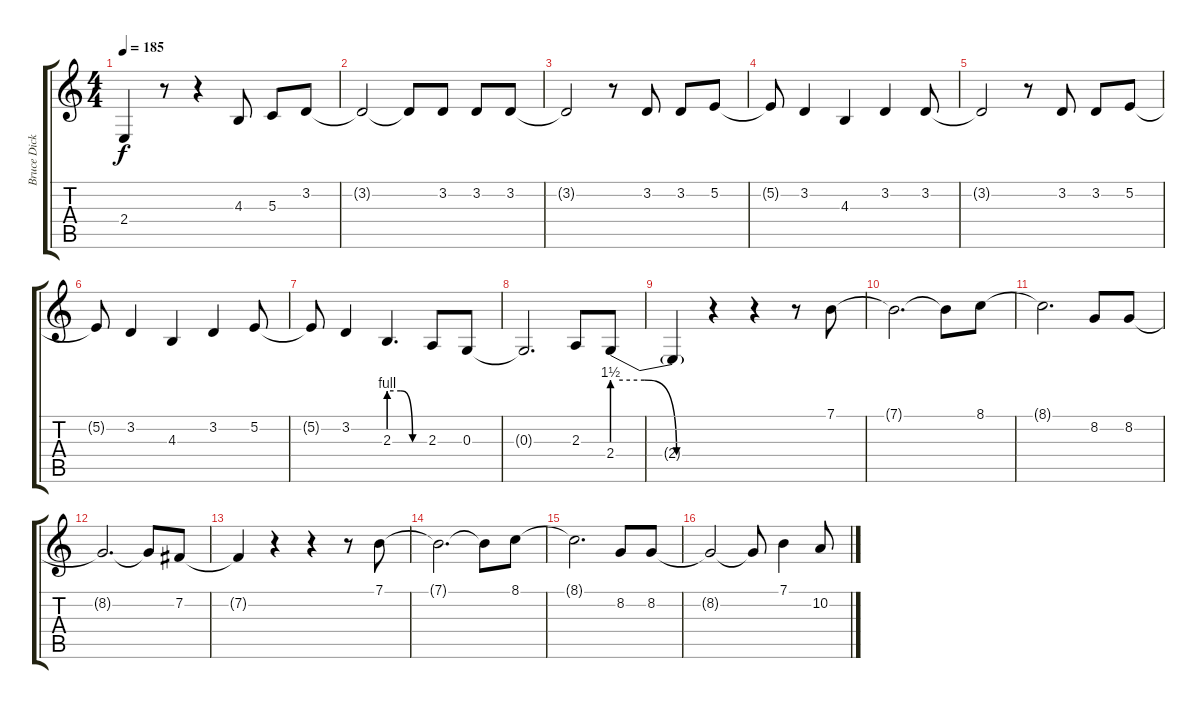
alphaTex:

\track ("Bruce Dickinson" "Bruce Dick") {instrument lead2sawtooth}
\staff {score tabs}
\tuning (E4 B3 G3 D3 A2 E2) {hide}
\ts (4 4)
\tempo 185
\clef g2
\ks c
2.4{t}.4{dy f} r.8 r.4 4.3.8 5.3.8 3.2.8 |
3.2{t}.2 3.2{t}.8 3.2.8 3.2.8 3.2.8 |
3.2{t}.2 r.8 3.2.8 3.2.8 5.2.8 |
5.2{t}.8 3.2.4 4.3.4 3.2.4 3.2.8 |
3.2{t}.2 r.8 3.2.8 3.2.8 5.2.8 |
5.2{t}.8 3.2.4 4.3.4 3.2.4 5.2.8 |
5.2{t}.8 3.2.4 2.3{be (custom 0 4 20 4 40 0 60 0)}.4{d} 2.3.8 0.3.8 |
0.3{t}.2{d} 2.3.8 2.4{be (custom 0 6 20 6 40 0 60 0)}.8 |
2.4{t}.4 r.4 r.4 r.8 7.1.8 |
7.1{t}.2{d} 7.1{t}.8 8.1.8 |
8.1{t}.2{d} 8.2.8 8.2.8 |
8.2{t}.2{d} 8.2{t}.8 7.2.8 |
7.2{t}.4 r.4 r.4 r.8 7.1.8 |
7.1{t}.2{d} 7.1{t}.8 8.1.8 |
8.1{t}.2{d} 8.2.8 8.2.8 |
8.2{t}.2 8.2{t}.8 7.1.4 10.2.8
